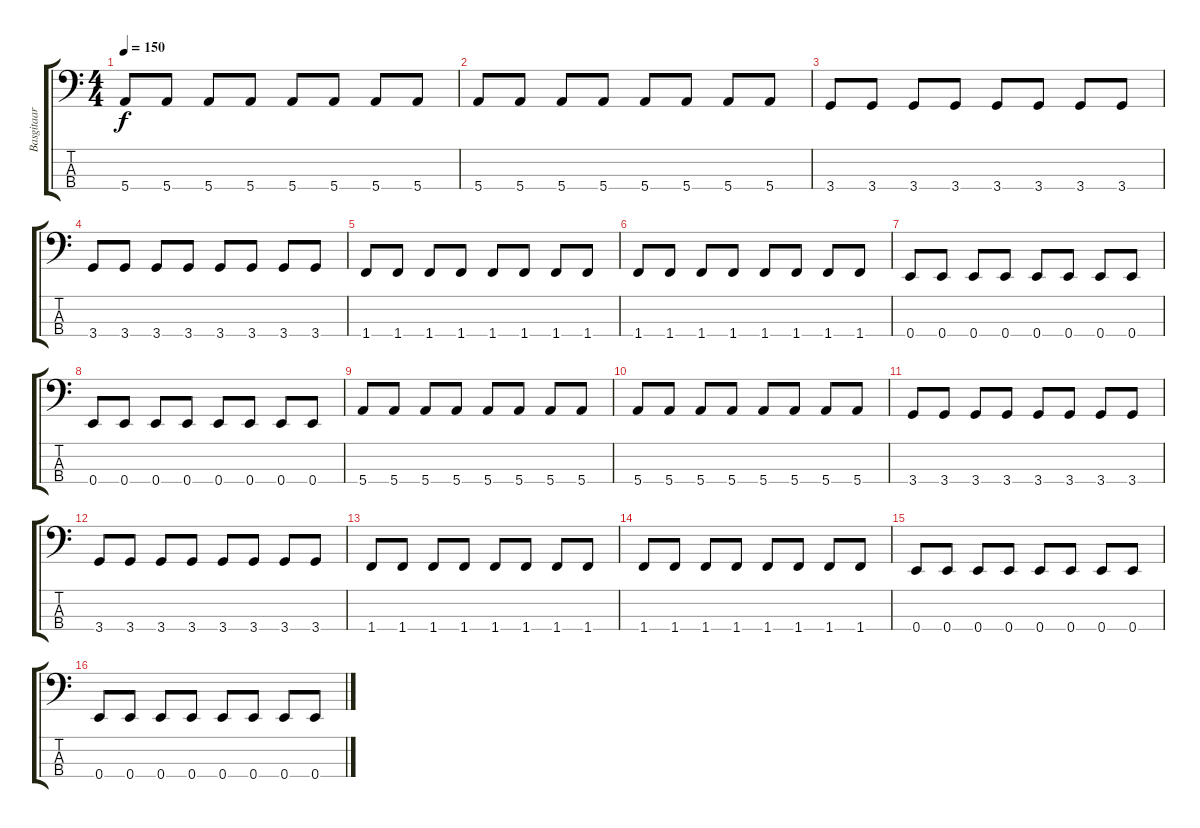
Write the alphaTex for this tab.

\track ("Basgitaar" "Basgitaar") {instrument electricbasspick}
\staff {score tabs}
\tuning (G2 D2 A1 E1) {hide}
\ts (4 4)
\tempo 150
\clef f4
\ks c
5.4.8{dy f} 5.4.8 5.4.8 5.4.8 5.4.8 5.4.8 5.4.8 5.4.8 |
5.4.8 5.4.8 5.4.8 5.4.8 5.4.8 5.4.8 5.4.8 5.4.8 |
3.4.8 3.4.8 3.4.8 3.4.8 3.4.8 3.4.8 3.4.8 3.4.8 |
3.4.8 3.4.8 3.4.8 3.4.8 3.4.8 3.4.8 3.4.8 3.4.8 |
1.4.8 1.4.8 1.4.8 1.4.8 1.4.8 1.4.8 1.4.8 1.4.8 |
1.4.8 1.4.8 1.4.8 1.4.8 1.4.8 1.4.8 1.4.8 1.4.8 |
0.4.8 0.4.8 0.4.8 0.4.8 0.4.8 0.4.8 0.4.8 0.4.8 |
0.4.8 0.4.8 0.4.8 0.4.8 0.4.8 0.4.8 0.4.8 0.4.8 |
5.4.8 5.4.8 5.4.8 5.4.8 5.4.8 5.4.8 5.4.8 5.4.8 |
5.4.8 5.4.8 5.4.8 5.4.8 5.4.8 5.4.8 5.4.8 5.4.8 |
3.4.8 3.4.8 3.4.8 3.4.8 3.4.8 3.4.8 3.4.8 3.4.8 |
3.4.8 3.4.8 3.4.8 3.4.8 3.4.8 3.4.8 3.4.8 3.4.8 |
1.4.8 1.4.8 1.4.8 1.4.8 1.4.8 1.4.8 1.4.8 1.4.8 |
1.4.8 1.4.8 1.4.8 1.4.8 1.4.8 1.4.8 1.4.8 1.4.8 |
0.4.8 0.4.8 0.4.8 0.4.8 0.4.8 0.4.8 0.4.8 0.4.8 |
0.4.8 0.4.8 0.4.8 0.4.8 0.4.8 0.4.8 0.4.8 0.4.8
